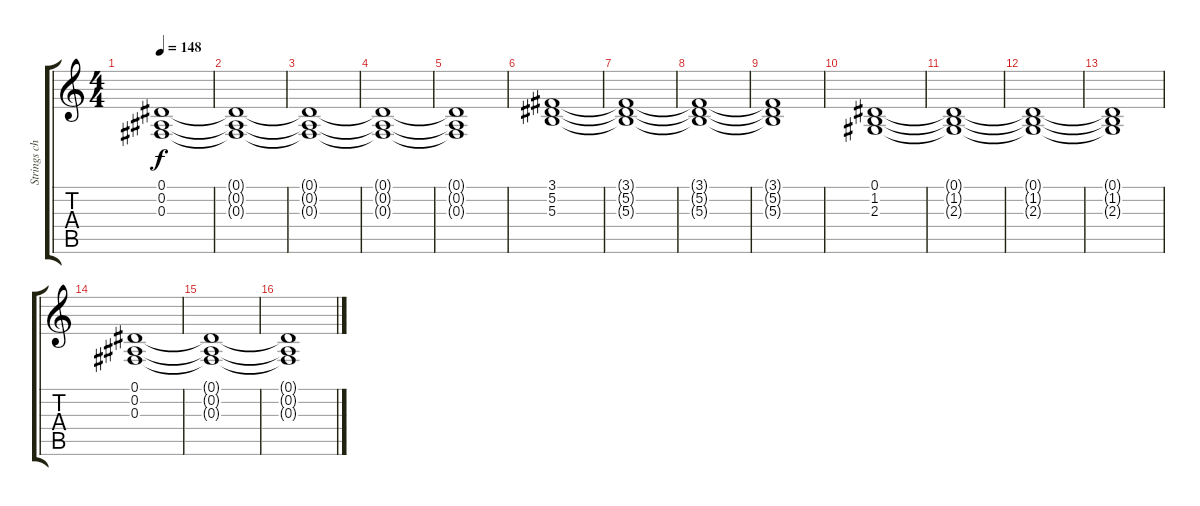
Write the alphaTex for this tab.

\track ("Strings chords" "Strings ch") {instrument stringensemble1}
\staff {score tabs}
\tuning (Eb4 Bb3 Gb3 Db3 Ab2 Eb2) {hide}
\ts (4 4)
\tempo 148
\clef g2
\ks c
(0.1{t} 0.2{t} 0.3{t}).1{dy f} |
(0.1{t} 0.2{t} 0.3{t}).1 |
(0.1{t} 0.2{t} 0.3{t}).1 |
(0.1{t} 0.2{t} 0.3{t}).1 |
(0.1{t} 0.2{t} 0.3{t}).1 |
(3.1 5.2 5.3).1 |
(3.1{t} 5.2{t} 5.3{t}).1 |
(3.1{t} 5.2{t} 5.3{t}).1 |
(3.1{t} 5.2{t} 5.3{t}).1 |
(0.1 1.2 2.3).1 |
(0.1{t} 1.2{t} 2.3{t}).1 |
(0.1{t} 1.2{t} 2.3{t}).1 |
(0.1{t} 1.2{t} 2.3{t}).1 |
(0.1 0.2 0.3).1 |
(0.1{t} 0.2{t} 0.3{t}).1 |
(0.1{t} 0.2{t} 0.3{t}).1
